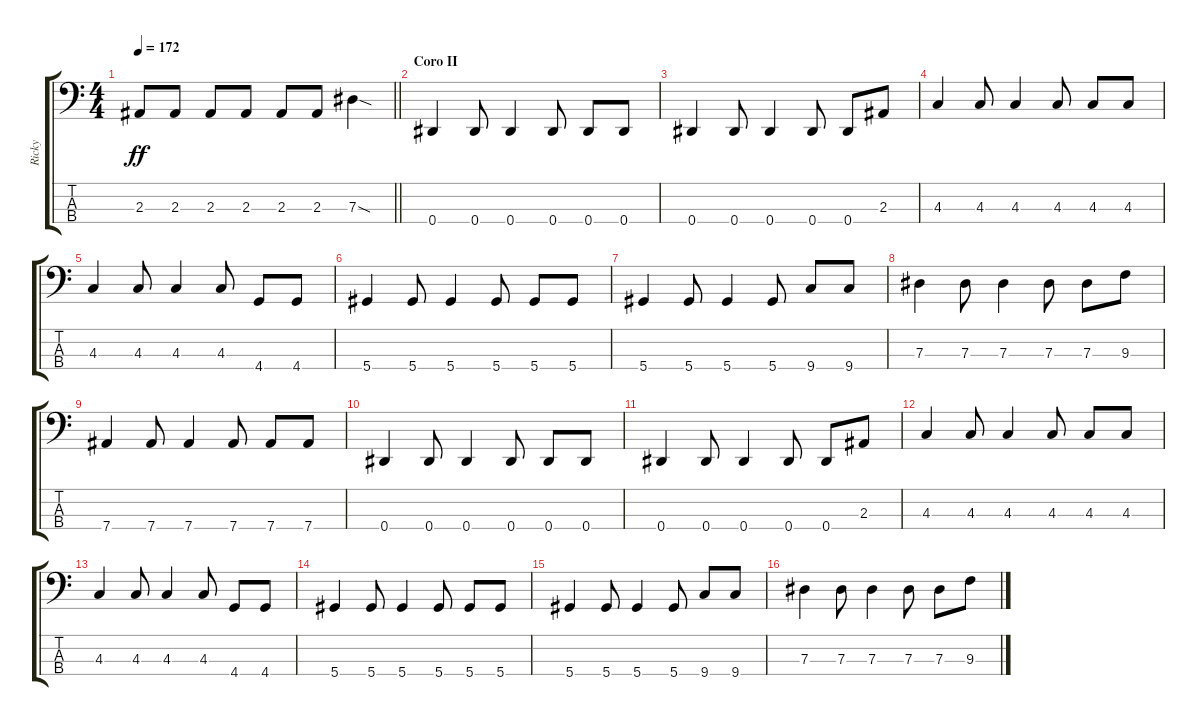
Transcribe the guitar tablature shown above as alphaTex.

\track ("Ricky" "Ricky") {instrument electricbasspick}
\staff {score tabs}
\tuning (Gb2 Db2 Ab1 Eb1) {hide}
\ts (4 4)
\tempo 172
\clef f4
\barLineRight lightlight
\ks c
2.3.8{dy ff} 2.3.8 2.3.8 2.3.8 2.3.8 2.3.8 7.3{sod}.4 |
\section ("" "Coro II")
0.4.4 0.4.8 0.4.4 0.4.8 0.4.8 0.4.8 |
0.4.4 0.4.8 0.4.4 0.4.8 0.4.8 2.3.8 |
4.3.4 4.3.8 4.3.4 4.3.8 4.3.8 4.3.8 |
4.3.4 4.3.8 4.3.4 4.3.8 4.4.8 4.4.8 |
5.4.4 5.4.8 5.4.4 5.4.8 5.4.8 5.4.8 |
5.4.4 5.4.8 5.4.4 5.4.8 9.4.8 9.4.8 |
7.3.4 7.3.8 7.3.4 7.3.8 7.3.8 9.3.8 |
7.4.4 7.4.8 7.4.4 7.4.8 7.4.8 7.4.8 |
0.4.4 0.4.8 0.4.4 0.4.8 0.4.8 0.4.8 |
0.4.4 0.4.8 0.4.4 0.4.8 0.4.8 2.3.8 |
4.3.4 4.3.8 4.3.4 4.3.8 4.3.8 4.3.8 |
4.3.4 4.3.8 4.3.4 4.3.8 4.4.8 4.4.8 |
5.4.4 5.4.8 5.4.4 5.4.8 5.4.8 5.4.8 |
5.4.4 5.4.8 5.4.4 5.4.8 9.4.8 9.4.8 |
7.3.4 7.3.8 7.3.4 7.3.8 7.3.8 9.3.8
